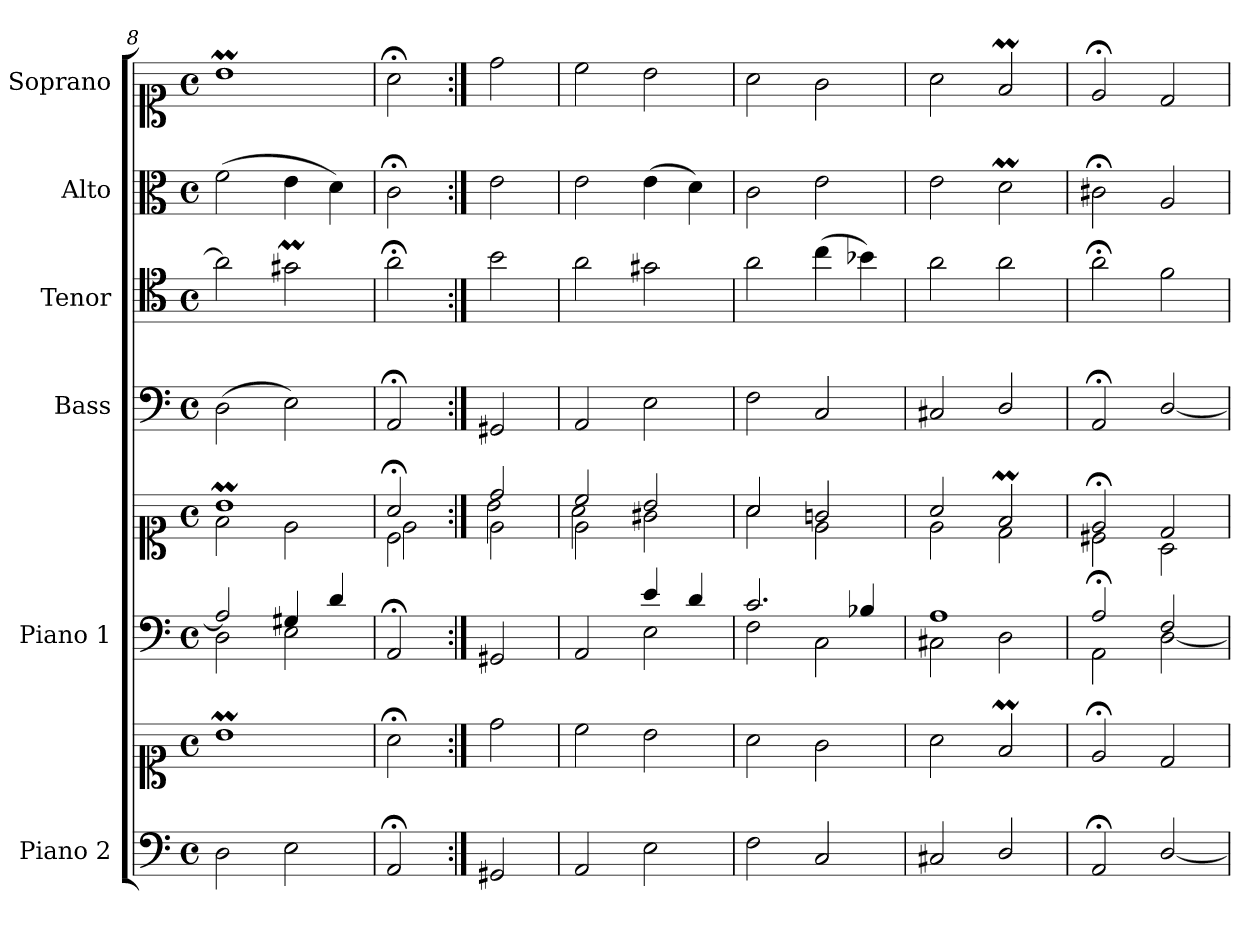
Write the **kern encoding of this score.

**kern	**kern	**kern	**kern	**kern	**kern	**kern	**kern
*part6	*part6	*part5	*part5	*part4	*part3	*part2	*part1
*staff8	*staff7	*staff6	*staff5	*staff4	*staff3	*staff2	*staff1
*I"Piano 2	*	*I"Piano 1	*	*I"Bass	*I"Tenor	*I"Alto	*I"Soprano
*I'Pno 2	*	*I'Pno 1	*	*I'B.	*I'T.	*I'A.	*I'S.
*clefF4	*clefC1	*clefF4	*clefC1	*clefF4	*clefC4	*clefC3	*clefC1
*	*	*	*	*	*ITrd7c12	*	*
*k[]	*k[]	*k[]	*k[]	*k[]	*k[]	*k[]	*k[]
*M4/4	*M4/4	*M4/4	*M4/4	*M4/4	*M4/4	*M4/4	*M4/4
*met(c)	*met(c)	*met(c)	*met(c)	*met(c)	*met(c)	*met(c)	*met(c)
=8	=8	=8	=8	=8	=8	=8	=8
*	*	*^	*^	*	*	*	*
2D\	1bm\	2A/]	2D\	1bm/	2f\	(2D\	2A\]	(2f\	1bm\
2E\	.	4G#X/	2E\	.	2e\	2E\)	2G#Xm\	4e\	.
.	.	4d/	.	.	.	.	.	4d\)	.
*	*	*v	*v	*	*	*	*	*	*
=9	=9	=9	=9	=9	=9	=9	=9	=9
*	*	*	*	*^	*	*	*	*
2AA;/	2a;<\	2AA;</	2a;</	2c\	2e\	2AA;</	2A;<\	2c;<\	2a;<\
=10:|!	=10:|!	=10:|!	=10:|!	=10:|!	=10:|!	=10:|!	=10:|!	=10:|!	=10:|!
2GG#X/	2dd\	2GG#X/	2dd/	2e\	2b\	2GG#X/	2B\	2e\	2dd\
=11	=11	=11	=11	=11	=11	=11	=11	=11	=11
*	*	*^	*	*	*	*	*	*	*
2AA/	2cc\	2ryy	2AA/	2cc/	2e\	2a\	2AA/	2A\	2e\	2cc\
2E\	2b\	4e/	2E\	2b/	2ryy	2g#X\	2E\	2G#X\	(4e\	2b\
.	.	4d/	.	.	.	.	.	.	4d\)	.
*	*	*	*	*	*v	*v	*	*	*	*
=12	=12	=12	=12	=12	=12	=12	=12	=12	=12
2F\	2a\	2.c/	2F\	2a/	2a\	2F\	2A\	2c\	2a\
2C/	2g\	.	2C\	2gn/	2e\	2C/	(4c\	2e\	2g\
.	.	4B-X/	.	.	.	.	4B-X\)	.	.
=13	=13	=13	=13	=13	=13	=13	=13	=13	=13
2C#X/	2a\	1A/	2C#X\	2a/	2e\	2C#X/	2A\	2e\	2a\
2D/	2fM/	.	2D\	2fM/	2d\	2D/	2A\	2dM\	2fM/
!!LO:PB:g=z
=14	=14	=14	=14	=14	=14	=14	=14	=14	=14
2AA;/	2e;</	2A;/	2AA\	2e;</	2c#X\	2AA;</	2A;<\	2c#X;<\	2e;</
[<2D/	2d/	2F/	[<2D\	2d/	2A\	[<2D/	2F\	2A/	2d/
*	*	*v	*v	*	*	*	*	*	*
*	*	*	*v	*v	*	*	*	*
=	=	=	=	=	=	=	=
*-	*-	*-	*-	*-	*-	*-	*-
